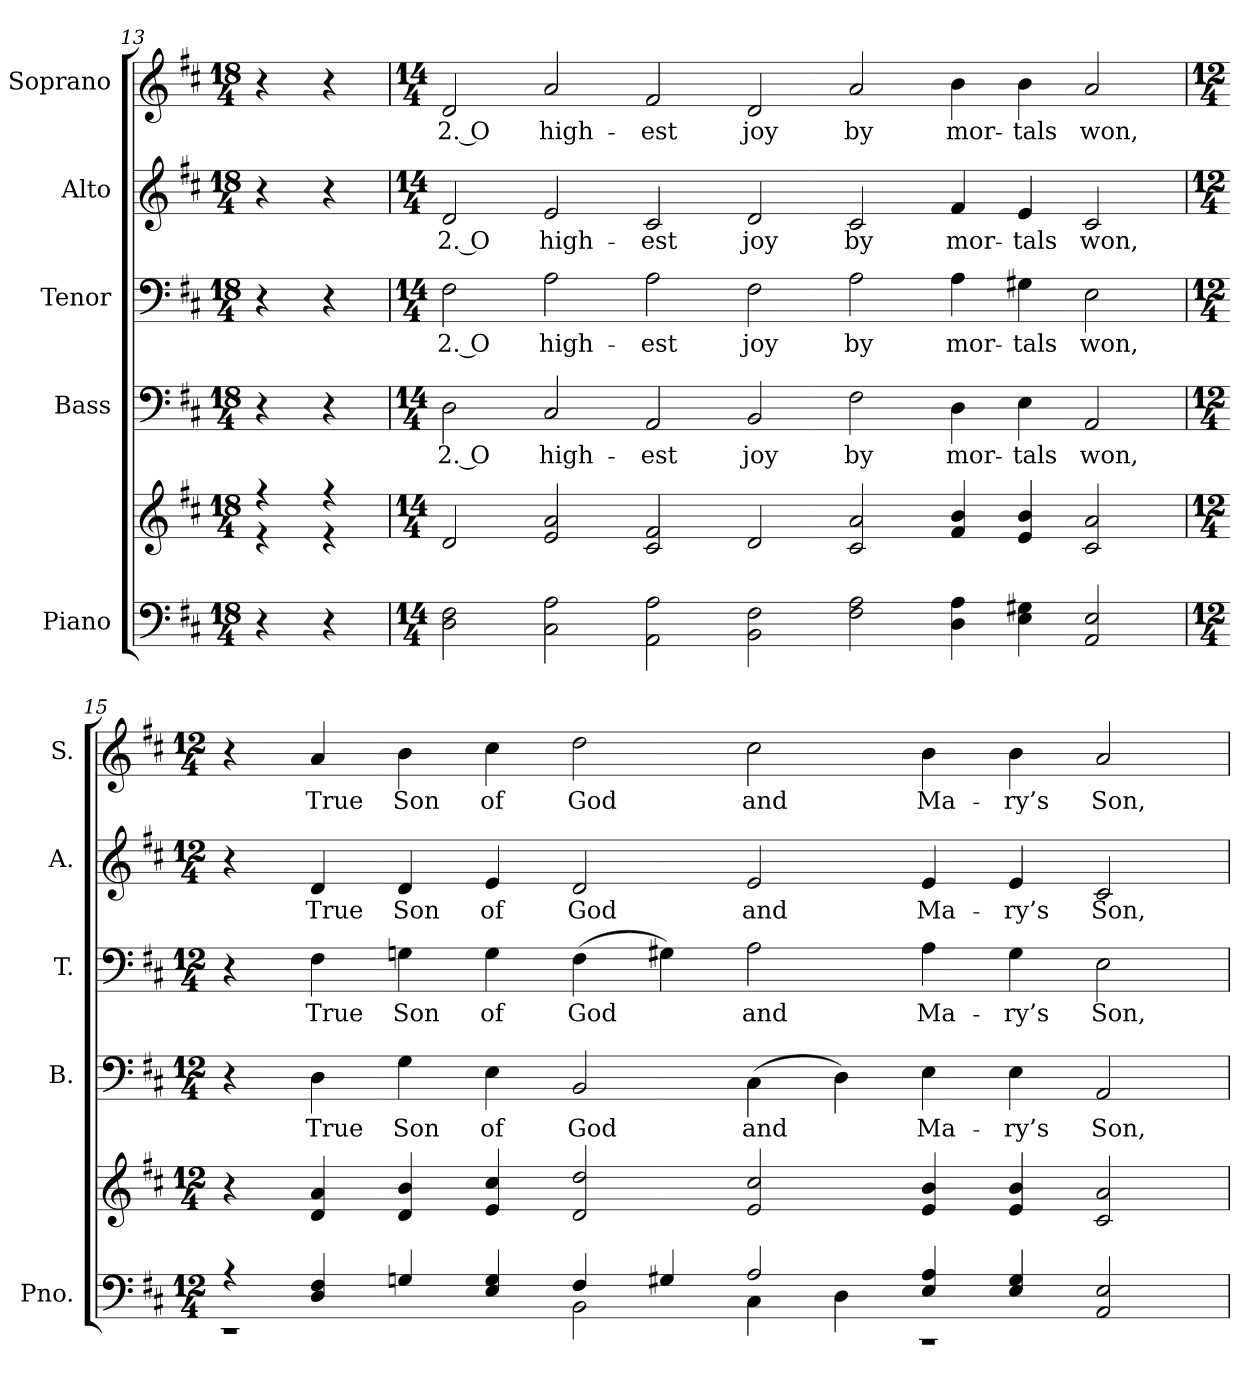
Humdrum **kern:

**kern	**kern	**kern	**text	**kern	**text	**kern	**text	**kern	**text
*part5	*part5	*part4	*part4	*part3	*part3	*part2	*part2	*part1	*part1
*staff6	*staff5	*staff4	*staff4	*staff3	*staff3	*staff2	*staff2	*staff1	*staff1
*I"Piano	*	*I"Bass	*	*I"Tenor	*	*I"Alto	*	*I"Soprano	*
*I'Pno.	*	*I'B.	*	*I'T.	*	*I'A.	*	*I'S.	*
!!LO:PB:g=z
*clefF4	*clefG2	*clefF4	*	*clefF4	*	*clefG2	*	*clefG2	*
*k[f#c#]	*k[f#c#]	*k[f#c#]	*	*k[f#c#]	*	*k[f#c#]	*	*k[f#c#]	*
*D:	*D:	*D:	*	*D:	*	*D:	*	*D:	*
*M18/4	*M18/4	*M18/4	*	*M18/4	*	*M18/4	*	*M18/4	*
=13	=13	=13	=13	=13	=13	=13	=13	=13	=13
*	*^	*	*	*	*	*	*	*	*
4r	4r	4r	4r	.	4r	.	4r	.	4r	.
4r	4r	4r	4r	.	4r	.	4r	.	4r	.
*	*v	*v	*	*	*	*	*	*	*	*
=14	=14	=14	=14	=14	=14	=14	=14	=14	=14
*M14/4	*M14/4	*M14/4	*	*M14/4	*	*M14/4	*	*M14/4	*
*	*^	*	*	*	*	*	*	*	*
!	!	!	!	!LO:LY:b:color=#000000	!	!	!	!	!	!
*	*v	*v	*	*	*	*	*	*	*	*
*	*^	*	*	*	*	*	*	*	*
!	!	!	!	!	!	!LO:LY:b:color=#000000	!	!	!	!
*	*v	*v	*	*	*	*	*	*	*	*
*	*^	*	*	*	*	*	*	*	*
!	!	!	!	!	!	!	!	!LO:LY:b:color=#000000	!	!
*	*v	*v	*	*	*	*	*	*	*	*
*	*^	*	*	*	*	*	*	*	*
!	!	!	!	!	!	!	!	!	!	!LO:LY:b:color=#000000
*	*v	*v	*	*	*	*	*	*	*	*
2Di\ 2F#i	2di/	2Di\	2. O	2F#i\	2. O	2di/	2. O	2di/	2. O
!	!	!	!LO:LY:b:color=#000000	!	!	!	!	!	!
!	!	!	!	!	!LO:LY:b:color=#000000	!	!	!	!
!	!	!	!	!	!	!	!LO:LY:b:color=#000000	!	!
!	!	!	!	!	!	!	!	!	!LO:LY:b:color=#000000
2C#i\ 2Ai	2ei/ 2ai	2C#i/	high-	2Ai\	high-	2ei/	high-	2ai/	high-
!	!	!	!LO:LY:b:color=#000000	!	!	!	!	!	!
!	!	!	!	!	!LO:LY:b:color=#000000	!	!	!	!
!	!	!	!	!	!	!	!LO:LY:b:color=#000000	!	!
!	!	!	!	!	!	!	!	!	!LO:LY:b:color=#000000
2AAi\ 2Ai	2c#i/ 2f#i	2AAi/	-est	2Ai\	-est	2c#i/	-est	2f#i/	-est
!	!	!	!LO:LY:b:color=#000000	!	!	!	!	!	!
!	!	!	!	!	!LO:LY:b:color=#000000	!	!	!	!
!	!	!	!	!	!	!	!LO:LY:b:color=#000000	!	!
!	!	!	!	!	!	!	!	!	!LO:LY:b:color=#000000
2BBi\ 2F#i	2di/	2BBi/	joy	2F#i\	joy	2di/	joy	2di/	joy
!	!	!	!LO:LY:b:color=#000000	!	!	!	!	!	!
!	!	!	!	!	!LO:LY:b:color=#000000	!	!	!	!
!	!	!	!	!	!	!	!LO:LY:b:color=#000000	!	!
!	!	!	!	!	!	!	!	!	!LO:LY:b:color=#000000
2F#i\ 2Ai	2c#i/ 2ai	2F#i\	by	2Ai\	by	2c#i/	by	2ai/	by
!	!	!	!LO:LY:b:color=#000000	!	!	!	!	!	!
!	!	!	!	!	!LO:LY:b:color=#000000	!	!	!	!
!	!	!	!	!	!	!	!LO:LY:b:color=#000000	!	!
!	!	!	!	!	!	!	!	!	!LO:LY:b:color=#000000
4Di\ 4Ai	4f#i/ 4bi	4Di\	mor-	4Ai\	mor-	4f#i/	mor-	4bi\	mor-
!	!	!	!LO:LY:b:color=#000000	!	!	!	!	!	!
!	!	!	!	!	!LO:LY:b:color=#000000	!	!	!	!
!	!	!	!	!	!	!	!LO:LY:b:color=#000000	!	!
!	!	!	!	!	!	!	!	!	!LO:LY:b:color=#000000
4Ei\ 4G#Xi	4ei/ 4bi	4Ei\	-tals	4G#Xi\	-tals	4ei/	-tals	4bi\	-tals
!	!	!	!LO:LY:b:color=#000000	!	!	!	!	!	!
!	!	!	!	!	!LO:LY:b:color=#000000	!	!	!	!
!	!	!	!	!	!	!	!LO:LY:b:color=#000000	!	!
!	!	!	!	!	!	!	!	!	!LO:LY:b:color=#000000
2AAi/ 2Ei	2c#i/ 2ai	2AAi/	won,	2Ei\	won,	2c#i/	won,	2ai/	won,
=15	=15	=15	=15	=15	=15	=15	=15	=15	=15
*M12/4	*M12/4	*M12/4	*	*M12/4	*	*M12/4	*	*M12/4	*
*^	*	*	*	*	*	*	*	*	*
4r	1r	4r	4r	.	4r	.	4r	.	4r	.
!	!	!	!	!LO:LY:b:color=#000000	!	!	!	!	!	!
!	!	!	!	!	!	!LO:LY:b:color=#000000	!	!	!	!
!	!	!	!	!	!	!	!	!LO:LY:b:color=#000000	!	!
!	!	!	!	!	!	!	!	!	!	!LO:LY:b:color=#000000
4Di/ 4F#i	.	4di/ 4ai	4Di\	True	4F#i\	True	4di/	True	4ai/	True
!	!	!	!	!LO:LY:b:color=#000000	!	!	!	!	!	!
!	!	!	!	!	!	!LO:LY:b:color=#000000	!	!	!	!
!	!	!	!	!	!	!	!	!LO:LY:b:color=#000000	!	!
!	!	!	!	!	!	!	!	!	!	!LO:LY:b:color=#000000
4Gni/	.	4di/ 4bi	4Gi\	Son	4Gni\	Son	4di/	Son	4bi\	Son
!	!	!	!	!LO:LY:b:color=#000000	!	!	!	!	!	!
!	!	!	!	!	!	!LO:LY:b:color=#000000	!	!	!	!
!	!	!	!	!	!	!	!	!LO:LY:b:color=#000000	!	!
!	!	!	!	!	!	!	!	!	!	!LO:LY:b:color=#000000
4Ei/ 4Gi	.	4ei/ 4cc#i	4Ei\	of	4Gi\	of	4ei/	of	4cc#i\	of
!	!	!	!	!LO:LY:b:color=#000000	!	!	!	!	!	!
!	!	!	!	!	!	!LO:LY:b:color=#000000	!	!	!	!
!	!	!	!	!	!	!	!	!LO:LY:b:color=#000000	!	!
!	!	!	!	!	!	!	!	!	!	!LO:LY:b:color=#000000
4F#i/	2BBi\	2di/ 2ddi	2BBi/	God	(4F#i\	God	2di/	God	2ddi\	God
4G#Xi/	.	.	.	.	4G#Xi\)	.	.	.	.	.
!	!	!	!	!LO:LY:b:color=#000000	!	!	!	!	!	!
!	!	!	!	!	!	!LO:LY:b:color=#000000	!	!	!	!
!	!	!	!	!	!	!	!	!LO:LY:b:color=#000000	!	!
!	!	!	!	!	!	!	!	!	!	!LO:LY:b:color=#000000
2Ai/	4C#i\	2ei/ 2cc#i	(4C#i\	and	2Ai\	and	2ei/	and	2cc#i\	and
.	4Di\	.	4Di\)	.	.	.	.	.	.	.
!	!	!	!	!LO:LY:b:color=#000000	!	!	!	!	!	!
!	!	!	!	!	!	!LO:LY:b:color=#000000	!	!	!	!
!	!	!	!	!	!	!	!	!LO:LY:b:color=#000000	!	!
!	!	!	!	!	!	!	!	!	!	!LO:LY:b:color=#000000
4Ei/ 4Ai	1r	4ei/ 4bi	4Ei\	Ma-	4Ai\	Ma-	4ei/	Ma-	4bi\	Ma-
!	!	!	!	!LO:LY:b:color=#000000	!	!	!	!	!	!
!	!	!	!	!	!	!LO:LY:b:color=#000000	!	!	!	!
!	!	!	!	!	!	!	!	!LO:LY:b:color=#000000	!	!
!	!	!	!	!	!	!	!	!	!	!LO:LY:b:color=#000000
4Ei/ 4G#i	.	4ei/ 4bi	4Ei\	-ry’s	4G#i\	-ry’s	4ei/	-ry’s	4bi\	-ry’s
!	!	!	!	!LO:LY:b:color=#000000	!	!	!	!	!	!
!	!	!	!	!	!	!LO:LY:b:color=#000000	!	!	!	!
!	!	!	!	!	!	!	!	!LO:LY:b:color=#000000	!	!
!	!	!	!	!	!	!	!	!	!	!LO:LY:b:color=#000000
2AAi/ 2Ei	.	2c#i/ 2ai	2AAi/	Son,	2Ei\	Son,	2c#i/	Son,	2ai/	Son,
*v	*v	*	*	*	*	*	*	*	*	*
=	=	=	=	=	=	=	=	=	=
*-	*-	*-	*-	*-	*-	*-	*-	*-	*-
